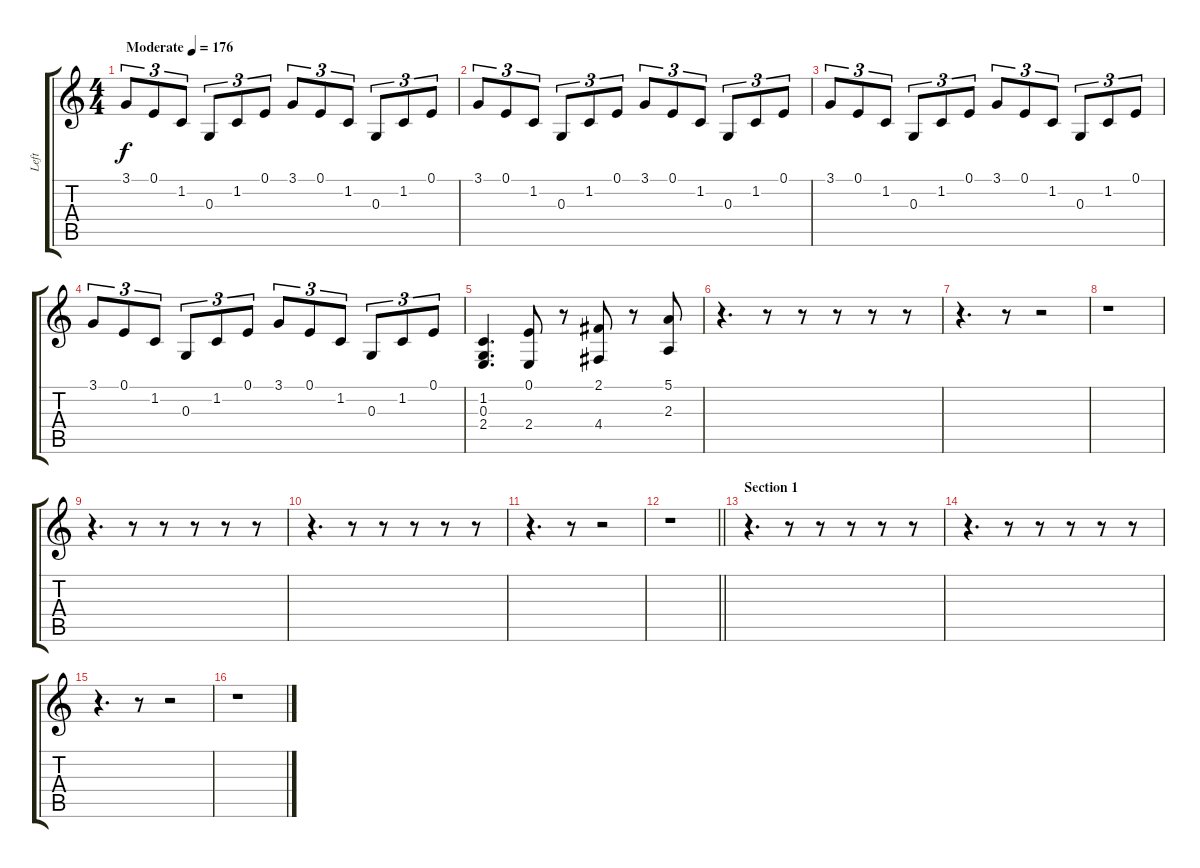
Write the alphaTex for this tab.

\track ("Left" "Left") {instrument acousticgrandpiano}
\staff {score tabs}
\tuning (E4 B3 G3 D3 A2 E2) {hide}
\ts (4 4)
\tempo (176 "Moderate")
\clef g2
\ks c
3.1.8{tu (3 2) dy f instrument acousticgrandpiano} 0.1.8{tu (3 2)} 1.2.8{tu (3 2)} 0.3.8{tu (3 2)} 1.2.8{tu (3 2)} 0.1.8{tu (3 2)} 3.1.8{tu (3 2)} 0.1.8{tu (3 2)} 1.2.8{tu (3 2)} 0.3.8{tu (3 2)} 1.2.8{tu (3 2)} 0.1.8{tu (3 2)} |
3.1.8{tu (3 2)} 0.1.8{tu (3 2)} 1.2.8{tu (3 2)} 0.3.8{tu (3 2)} 1.2.8{tu (3 2)} 0.1.8{tu (3 2)} 3.1.8{tu (3 2)} 0.1.8{tu (3 2)} 1.2.8{tu (3 2)} 0.3.8{tu (3 2)} 1.2.8{tu (3 2)} 0.1.8{tu (3 2)} |
3.1.8{tu (3 2)} 0.1.8{tu (3 2)} 1.2.8{tu (3 2)} 0.3.8{tu (3 2)} 1.2.8{tu (3 2)} 0.1.8{tu (3 2)} 3.1.8{tu (3 2)} 0.1.8{tu (3 2)} 1.2.8{tu (3 2)} 0.3.8{tu (3 2)} 1.2.8{tu (3 2)} 0.1.8{tu (3 2)} |
3.1.8{tu (3 2)} 0.1.8{tu (3 2)} 1.2.8{tu (3 2)} 0.3.8{tu (3 2)} 1.2.8{tu (3 2)} 0.1.8{tu (3 2)} 3.1.8{tu (3 2)} 0.1.8{tu (3 2)} 1.2.8{tu (3 2)} 0.3.8{tu (3 2)} 1.2.8{tu (3 2)} 0.1.8{tu (3 2)} |
(1.2 0.3 2.4).4{d} (0.1 2.4).8 r.8 (2.1 4.4).8 r.8 (5.1 2.3).8 |
r.4{d} r.8 r.8 r.8 r.8 r.8 |
r.4{d} r.8 r.2 |
r.1 |
r.4{d} r.8 r.8 r.8 r.8 r.8 |
r.4{d} r.8 r.8 r.8 r.8 r.8 |
r.4{d} r.8 r.2 |
\barLineRight lightlight
r.1 |
\section ("" "Section 1")
r.4{d} r.8 r.8 r.8 r.8 r.8 |
r.4{d} r.8 r.8 r.8 r.8 r.8 |
r.4{d} r.8 r.2 |
r.1
